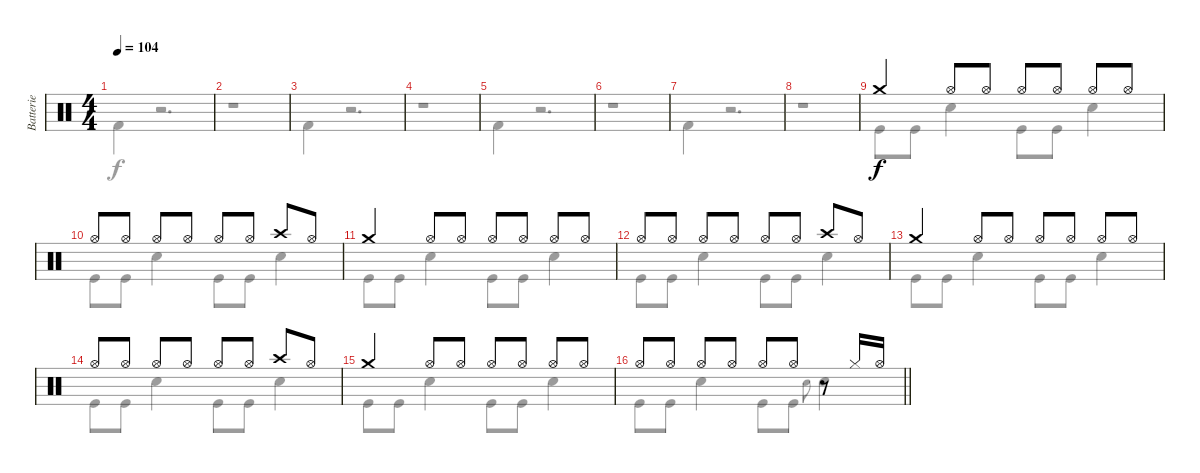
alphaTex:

\track ("Batterie" "Batterie") {instrument percussion}
\staff {score}
\articulation defaults
\voice
\ts (4 4)
\tempo 104
\clef neutral
\ks c
|
|
|
|
|
|
|
|
"Crash medium (hit)".4 "Hi-Hat (open)".8 "Hi-Hat (open)".8 "Hi-Hat (open)".8 "Hi-Hat (open)".8 "Hi-Hat (open)".8 "Hi-Hat (open)".8 |
"Hi-Hat (open)".8 "Hi-Hat (open)".8 "Hi-Hat (open)".8 "Hi-Hat (open)".8 "Hi-Hat (open)".8 "Hi-Hat (open)".8 "Crash high (hit)".8 "Hi-Hat (open)".8 |
"Crash medium (hit)".4 "Hi-Hat (open)".8 "Hi-Hat (open)".8 "Hi-Hat (open)".8 "Hi-Hat (open)".8 "Hi-Hat (open)".8 "Hi-Hat (open)".8 |
"Hi-Hat (open)".8 "Hi-Hat (open)".8 "Hi-Hat (open)".8 "Hi-Hat (open)".8 "Hi-Hat (open)".8 "Hi-Hat (open)".8 "Crash high (hit)".8 "Hi-Hat (open)".8 |
"Crash medium (hit)".4 "Hi-Hat (open)".8 "Hi-Hat (open)".8 "Hi-Hat (open)".8 "Hi-Hat (open)".8 "Hi-Hat (open)".8 "Hi-Hat (open)".8 |
"Hi-Hat (open)".8 "Hi-Hat (open)".8 "Hi-Hat (open)".8 "Hi-Hat (open)".8 "Hi-Hat (open)".8 "Hi-Hat (open)".8 "Crash high (hit)".8 "Hi-Hat (open)".8 |
"Crash medium (hit)".4 "Hi-Hat (open)".8 "Hi-Hat (open)".8 "Hi-Hat (open)".8 "Hi-Hat (open)".8 "Hi-Hat (open)".8 "Hi-Hat (open)".8 |
\barLineRight lightlight "Hi-Hat (open)".8 "Hi-Hat (open)".8 "Hi-Hat (open)".8 "Hi-Hat (open)".8 "Hi-Hat (open)".8 "Hi-Hat (open)".8
r.8 "Hi-Hat (closed)".16 "Hi-Hat (open)".16
\voice
\clef neutral
\ottava regular
\simile none
\ks c "Kick (hit) 2".4{dy f}
r.2{d} |
r.1 |
"Kick (hit) 2".4 r.2{d} |
r.1 |
"Kick (hit) 2".4 r.2{d} |
r.1 |
"Kick (hit) 2".4 r.2{d} |
r.1 |
"Kick (hit)".8 "Kick (hit)".8 "Snare (hit) 2".4 "Kick (hit)".8 "Kick (hit)".8 "Snare (hit) 2".4 |
"Kick (hit)".8 "Kick (hit)".8 "Snare (hit) 2".4 "Kick (hit)".8 "Kick (hit)".8 "Snare (hit) 2".4 |
"Kick (hit)".8 "Kick (hit)".8 "Snare (hit) 2".4 "Kick (hit)".8 "Kick (hit)".8 "Snare (hit) 2".4 |
"Kick (hit)".8 "Kick (hit)".8 "Snare (hit) 2".4 "Kick (hit)".8 "Kick (hit)".8 "Snare (hit) 2".4 |
"Kick (hit)".8 "Kick (hit)".8 "Snare (hit) 2".4 "Kick (hit)".8 "Kick (hit)".8 "Snare (hit) 2".4 |
"Kick (hit)".8 "Kick (hit)".8 "Snare (hit) 2".4 "Kick (hit)".8 "Kick (hit)".8 "Snare (hit) 2".4 |
"Kick (hit)".8 "Kick (hit)".8 "Snare (hit) 2".4 "Kick (hit)".8 "Kick (hit)".8 "Snare (hit) 2".4 |
\barLineRight lightlight "Kick (hit)".8 "Kick (hit)".8 "Snare (hit) 2".4 "Kick (hit)".8 "Kick (hit)".8 "Snare (hit) 2".8{gr onbeat} "Snare (hit) 2".4
